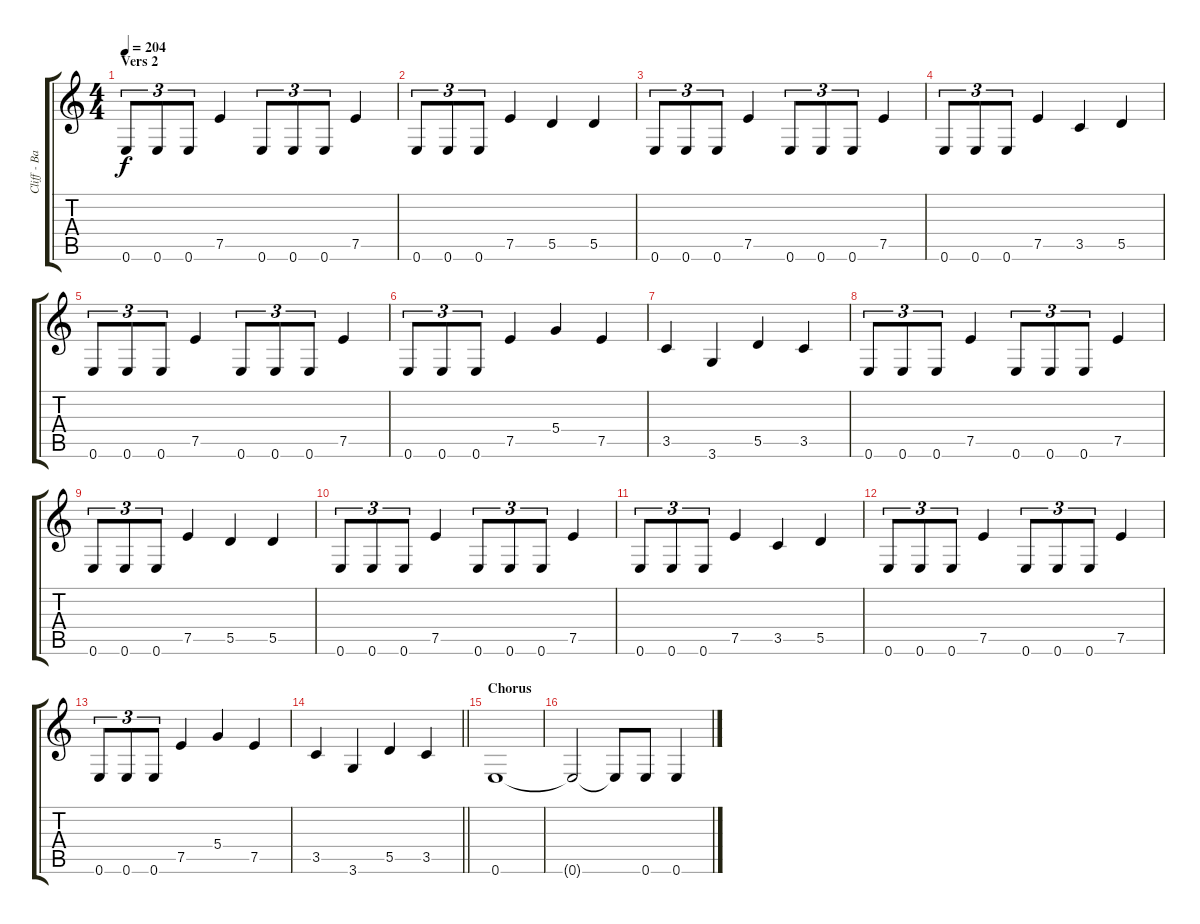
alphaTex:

\track ("Cliff - Bass" "Cliff - Ba") {solo instrument electricbassfinger}
\staff {score tabs}
\tuning (E4 B3 G3 D3 A2 E2) {hide}
\ts (4 4)
\section ("" "Vers 2")
\tempo 204
\clef g2
\ks c
0.6.8{tu (3 2) dy f} 0.6.8{tu (3 2)} 0.6.8{tu (3 2)} 7.5.4 0.6.8{tu (3 2)} 0.6.8{tu (3 2)} 0.6.8{tu (3 2)} 7.5.4 |
0.6.8{tu (3 2)} 0.6.8{tu (3 2)} 0.6.8{tu (3 2)} 7.5.4 5.5.4 5.5.4 |
0.6.8{tu (3 2)} 0.6.8{tu (3 2)} 0.6.8{tu (3 2)} 7.5.4 0.6.8{tu (3 2)} 0.6.8{tu (3 2)} 0.6.8{tu (3 2)} 7.5.4 |
0.6.8{tu (3 2)} 0.6.8{tu (3 2)} 0.6.8{tu (3 2)} 7.5.4 3.5.4 5.5.4 |
0.6.8{tu (3 2)} 0.6.8{tu (3 2)} 0.6.8{tu (3 2)} 7.5.4 0.6.8{tu (3 2)} 0.6.8{tu (3 2)} 0.6.8{tu (3 2)} 7.5.4 |
0.6.8{tu (3 2)} 0.6.8{tu (3 2)} 0.6.8{tu (3 2)} 7.5.4 5.4.4 7.5.4 |
3.5.4 3.6.4 5.5.4 3.5.4 |
0.6.8{tu (3 2)} 0.6.8{tu (3 2)} 0.6.8{tu (3 2)} 7.5.4 0.6.8{tu (3 2)} 0.6.8{tu (3 2)} 0.6.8{tu (3 2)} 7.5.4 |
0.6.8{tu (3 2)} 0.6.8{tu (3 2)} 0.6.8{tu (3 2)} 7.5.4 5.5.4 5.5.4 |
0.6.8{tu (3 2)} 0.6.8{tu (3 2)} 0.6.8{tu (3 2)} 7.5.4 0.6.8{tu (3 2)} 0.6.8{tu (3 2)} 0.6.8{tu (3 2)} 7.5.4 |
0.6.8{tu (3 2)} 0.6.8{tu (3 2)} 0.6.8{tu (3 2)} 7.5.4 3.5.4 5.5.4 |
0.6.8{tu (3 2)} 0.6.8{tu (3 2)} 0.6.8{tu (3 2)} 7.5.4 0.6.8{tu (3 2)} 0.6.8{tu (3 2)} 0.6.8{tu (3 2)} 7.5.4 |
0.6.8{tu (3 2)} 0.6.8{tu (3 2)} 0.6.8{tu (3 2)} 7.5.4 5.4.4 7.5.4 |
\barLineRight lightlight
3.5.4 3.6.4 5.5.4 3.5.4 |
\section ("" "Chorus")
0.6.1 |
0.6{t}.2 0.6{t}.8 0.6.8 0.6.4
